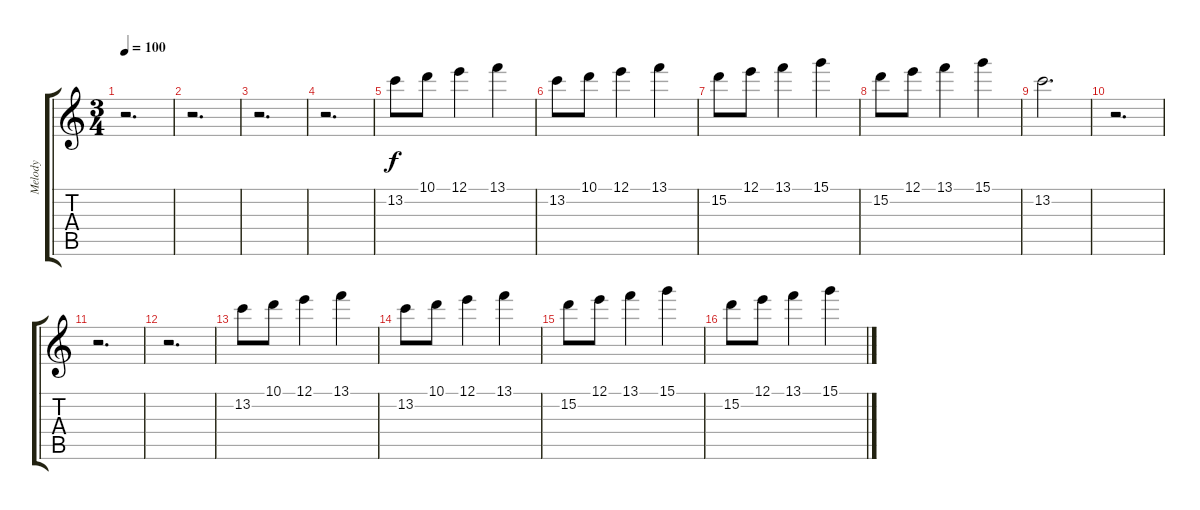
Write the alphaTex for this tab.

\track ("Melody" "Melody") {instrument electricguitarjazz}
\staff {score tabs}
\tuning (E4 B3 G3 D3 A2 E2) {hide}
\ts (3 4)
\tempo 100
\clef g2
\ks c
r.2{d dy f} |
r.2{d} |
r.2{d} |
r.2{d} |
13.2.8 10.1.8 12.1.4 13.1.4 |
13.2.8 10.1.8 12.1.4 13.1.4 |
15.2.8 12.1.8 13.1.4 15.1.4 |
15.2.8 12.1.8 13.1.4 15.1.4 |
13.2.2{d} |
r.2{d} |
r.2{d} |
r.2{d} |
13.2.8 10.1.8 12.1.4 13.1.4 |
13.2.8 10.1.8 12.1.4 13.1.4 |
15.2.8 12.1.8 13.1.4 15.1.4 |
15.2.8 12.1.8 13.1.4 15.1.4
